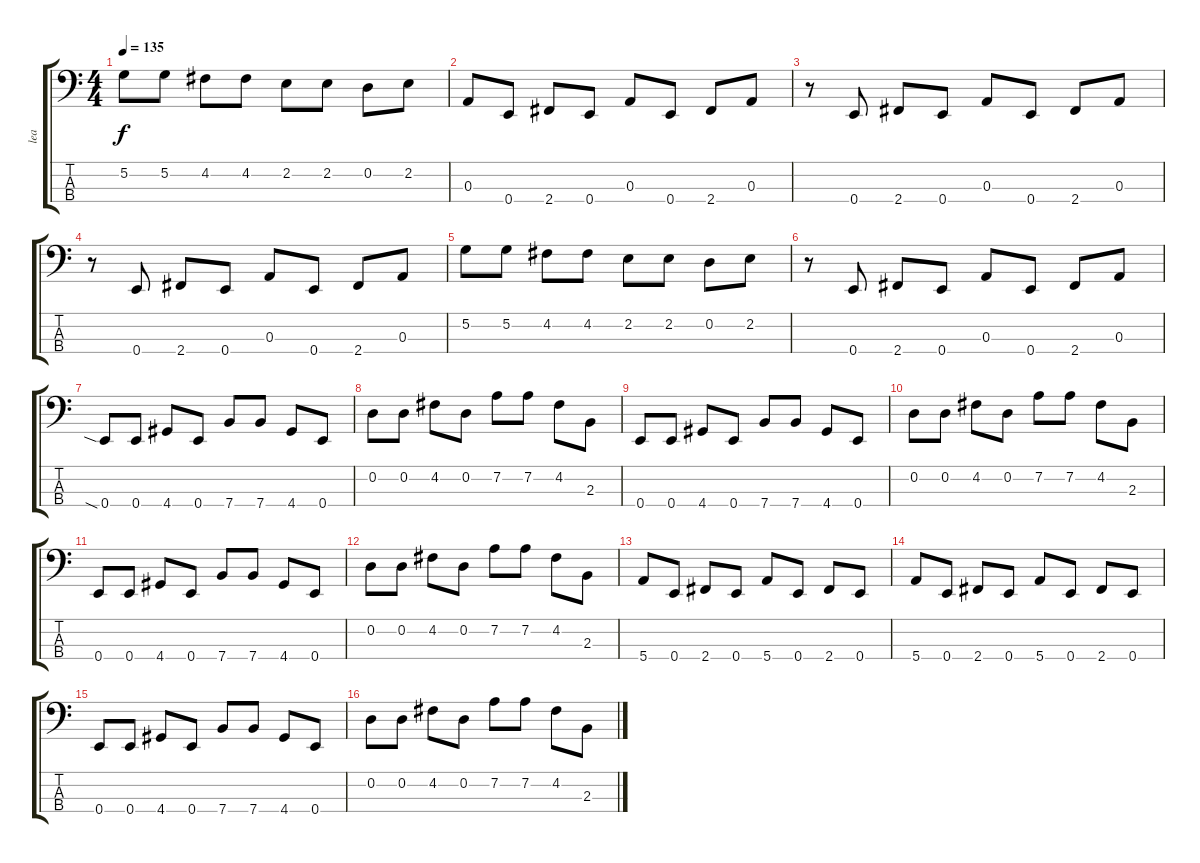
\track ("lea" "lea") {instrument electricbassfinger}
\staff {score tabs}
\tuning (G2 D2 A1 E1) {hide}
\ts (4 4)
\tempo 135
\clef f4
\ks c
5.2.8{dy f} 5.2.8 4.2.8 4.2.8 2.2.8 2.2.8 0.2.8 2.2.8 |
0.3.8 0.4.8 2.4.8 0.4.8 0.3.8 0.4.8 2.4.8 0.3.8 |
r.8 0.4.8 2.4.8 0.4.8 0.3.8 0.4.8 2.4.8 0.3.8 |
r.8 0.4.8 2.4.8 0.4.8 0.3.8 0.4.8 2.4.8 0.3.8 |
5.2.8 5.2.8 4.2.8 4.2.8 2.2.8 2.2.8 0.2.8 2.2.8 |
r.8 0.4.8 2.4.8 0.4.8 0.3.8 0.4.8 2.4.8 0.3.8 |
0.4{sia}.8 0.4.8 4.4.8 0.4.8 7.4.8 7.4.8 4.4.8 0.4.8 |
0.2.8 0.2.8 4.2.8 0.2.8 7.2.8 7.2.8 4.2.8 2.3.8 |
0.4.8 0.4.8 4.4.8 0.4.8 7.4.8 7.4.8 4.4.8 0.4.8 |
0.2.8 0.2.8 4.2.8 0.2.8 7.2.8 7.2.8 4.2.8 2.3.8 |
0.4.8 0.4.8 4.4.8 0.4.8 7.4.8 7.4.8 4.4.8 0.4.8 |
0.2.8 0.2.8 4.2.8 0.2.8 7.2.8 7.2.8 4.2.8 2.3.8 |
5.4.8 0.4.8 2.4.8 0.4.8 5.4.8 0.4.8 2.4.8 0.4.8 |
5.4.8 0.4.8 2.4.8 0.4.8 5.4.8 0.4.8 2.4.8 0.4.8 |
0.4.8 0.4.8 4.4.8 0.4.8 7.4.8 7.4.8 4.4.8 0.4.8 |
0.2.8 0.2.8 4.2.8 0.2.8 7.2.8 7.2.8 4.2.8 2.3.8
